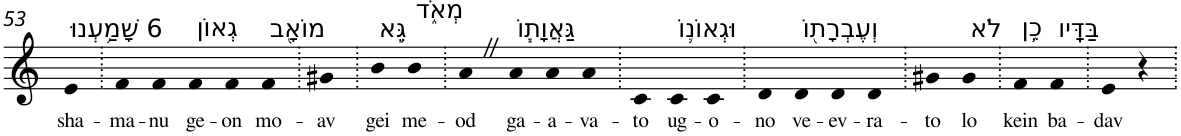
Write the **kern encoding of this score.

**kern	**text
*part1	*part1
*staff1	*staff1
*I"Piano	*
*I'Pno	*
!!LO:PB:g=z
*clefG2	*
*k[]	*
=53	=53
!LO:TX:a:t=6 שָׁמַ֥עְנוּ	!
!	!LO:LY:b
4e	sha-
=54.	=54.
!	!LO:LY:b
4f	-ma-
!	!LO:LY:b
4f	-nu
!LO:TX:a:t=גְאוֹן	!
!	!LO:LY:b
4f	ge-
!	!LO:LY:b
4f	-on
!LO:TX:a:t=מוֹאָ֖ב	!
!	!LO:LY:b
4f	mo-
=55.	=55.
!	!LO:LY:b
4g#X	-av
=56.	=56.
!LO:TX:a:t=גֵּ֣א	!
!	!LO:LY:b
4b	gei
!LO:TX:a:t=מְאֹ֑ד	!
!	!LO:LY:b
4b	me-
=57.	=57.
!	!LO:LY:b
4aZ	-od
!LO:TX:a:t=גַּאֲוָת֧וֹ	!
!	!LO:LY:b
4a	ga-
!	!LO:LY:b
4a	-a-
!	!LO:LY:b
4a	-va-
=58.	=58.
!	!LO:LY:b
4c	-to
!LO:TX:a:t=וּגְאוֹנ֛וֹ	!
!	!LO:LY:b
4c	ug-
!	!LO:LY:b
4c	-o-
=59.	=59.
!	!LO:LY:b
4d	-no
!LO:TX:a:t=וְעֶבְרָת֖וֹ	!
!	!LO:LY:b
4d	ve-
!	!LO:LY:b
4d	-ev-
!	!LO:LY:b
4d	-ra-
=60.	=60.
!	!LO:LY:b
4g#X	-to
!LO:TX:a:t=לֹא	!
!	!LO:LY:b
4g#	lo
=61.	=61.
!LO:TX:a:t=כֵ֥ן	!
!	!LO:LY:b
4f	kein
!LO:TX:a:t=בַּדָּֽיו	!
!	!LO:LY:b
4f	ba-
=62.	=62.
!	!LO:LY:b
4e	-dav
4r	.
=.	=.
*-	*-
